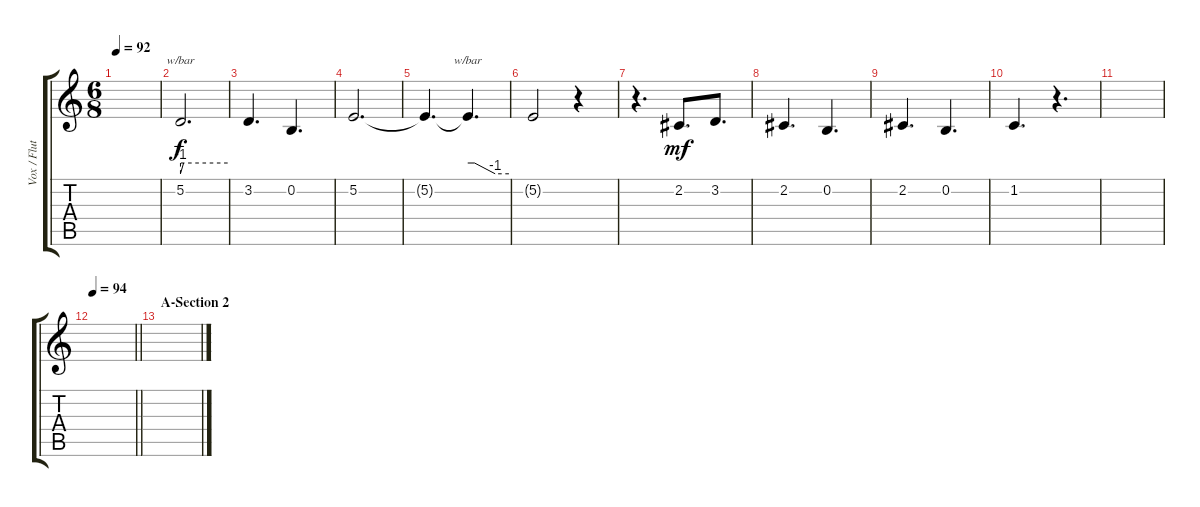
\track ("Vox / Flute" "Vox / Flut") {instrument flute}
\staff {score tabs}
\tuning (E4 B3 G3 D3 A2 E2) {hide}
\ts (6 8)
\tempo 92
\clef g2
\ks c
|
5.2.2{d tbe (custom default 0 -4 4 0 60 0)} |
3.2.4{d} 0.2.4{d} |
5.2.2{d} |
5.2{t}.4{d} 5.2{t}.4{d tbe (custom default 0 0 10 0 40 -4 60 -4)} |
5.2{t}.2 r.4 |
r.4{d} 2.2.8{d dy mf beam merge} 3.2.8{d} |
2.2.4{d} 0.2.4{d} |
2.2.4{d} 0.2.4{d} |
1.2.4{d} r.4{d} |
|
\tempo 94
\barLineRight lightlight
|
\section ("" "A-Section 2")
